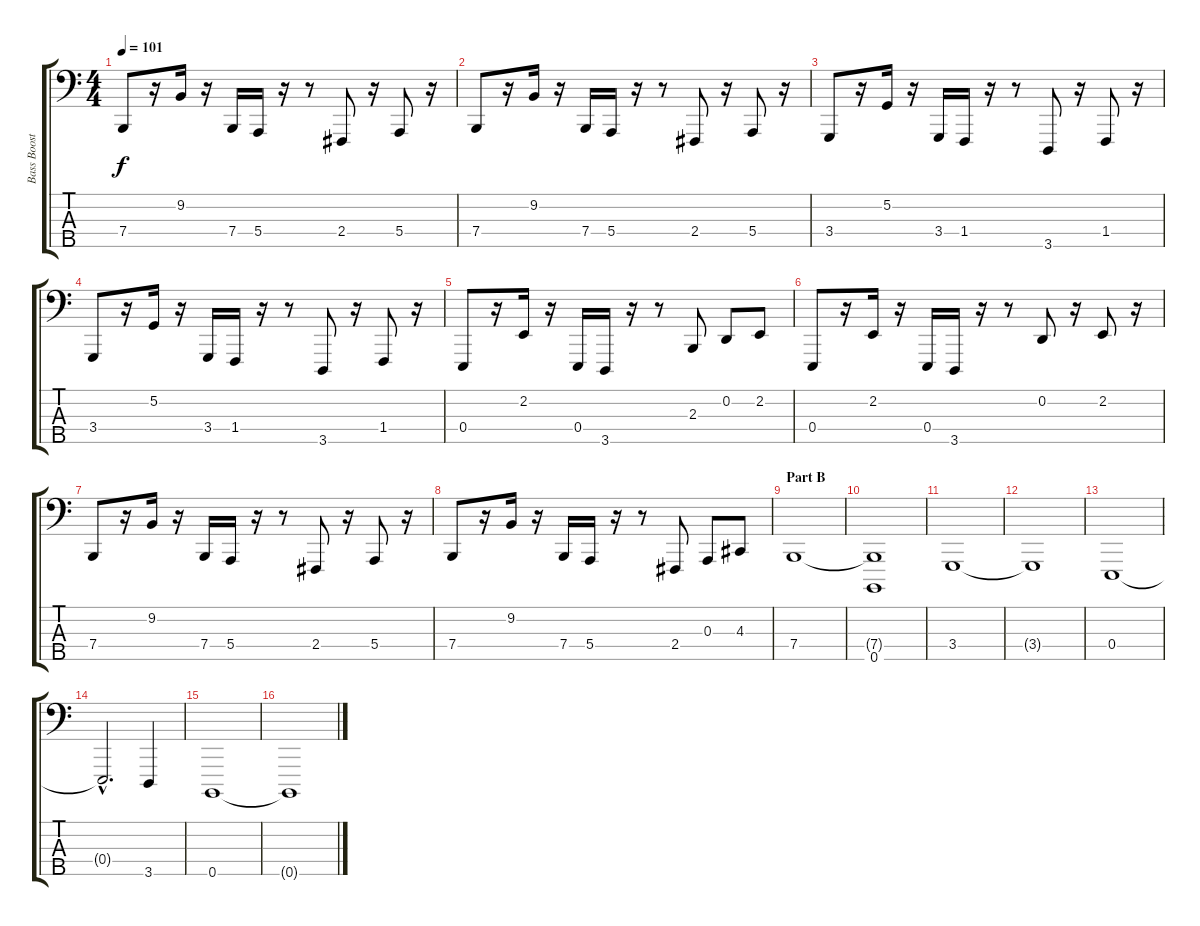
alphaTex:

\track ("Bass Boost" "Bass Boost") {instrument lead1square}
\staff {score tabs}
\tuning (G2 D2 A1 E1 B0) {hide}
\ts (4 4)
\tempo 101
\clef f4
\ks c
7.4.8{dy f} r.16 9.2.16 r.16 7.4.16 5.4.16 r.16 r.8 2.4.8 r.16 5.4.8 r.16 |
7.4.8 r.16 9.2.16 r.16 7.4.16 5.4.16 r.16 r.8 2.4.8 r.16 5.4.8 r.16 |
3.4.8 r.16 5.2.16 r.16 3.4.16 1.4.16 r.16 r.8 3.5.8 r.16 1.4.8 r.16 |
3.4.8 r.16 5.2.16 r.16 3.4.16 1.4.16 r.16 r.8 3.5.8 r.16 1.4.8 r.16 |
0.4.8 r.16 2.2.16 r.16 0.4.16 3.5.16 r.16 r.8 2.3.8 0.2.8 2.2.8 |
0.4.8 r.16 2.2.16 r.16 0.4.16 3.5.16 r.16 r.8 0.2.8 r.16 2.2.8 r.16 |
7.4.8 r.16 9.2.16 r.16 7.4.16 5.4.16 r.16 r.8 2.4.8 r.16 5.4.8 r.16 |
7.4.8 r.16 9.2.16 r.16 7.4.16 5.4.16 r.16 r.8 2.4.8 0.3.8 4.3.8 |
\section ("" "Part B ")
7.4.1 |
(7.4{t} 0.5).1 |
3.4.1 |
3.4{t}.1 |
0.4.1 |
0.4{hac t}.2{d} 3.5.4 |
0.5.1 |
0.5{t}.1
